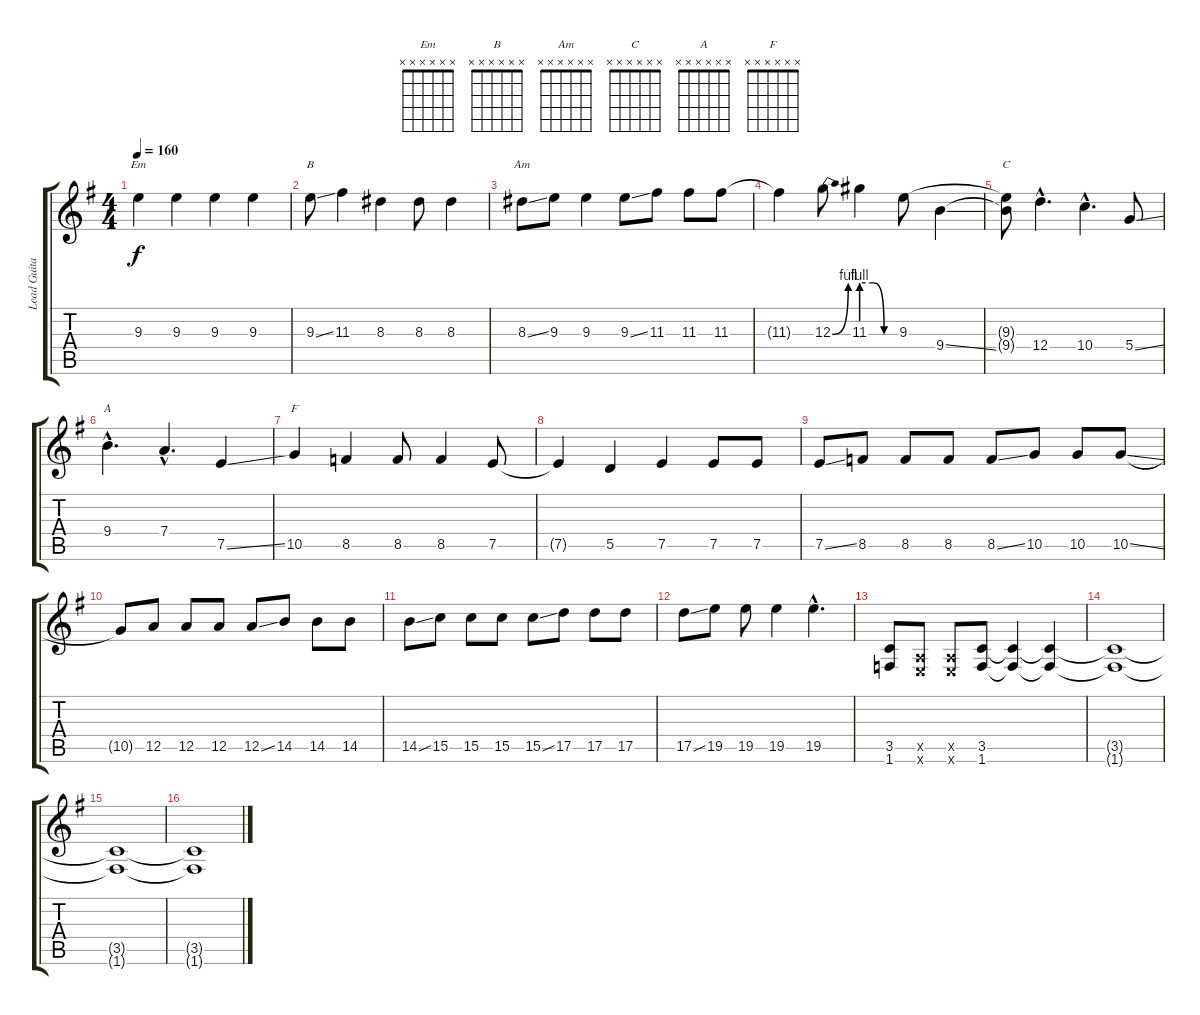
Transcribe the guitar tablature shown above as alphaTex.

\track ("Lead Guitar (Shahrokh Izadkhah)" "Lead Guita") {instrument overdrivenguitar}
\staff {score tabs}
\tuning (E4 B3 G3 D3 A2 E2) {hide}
\chord ("Em" x x x x x x)
\chord ("B" x x x x x x)
\chord ("Am" x x x x x x)
\chord ("C" x x x x x x)
\chord ("A" x x x x x x)
\chord ("F" x x x x x x)
\ts (4 4)
\tempo 160
\clef g2
\ks eminor
9.3.4{ch "Em" dy f} 9.3.4 9.3.4 9.3.4 |
9.3{ss}.8{ch "B"} 11.3.4 8.3.4 8.3.8 8.3.4 |
8.3{ss}.8{ch "Am"} 9.3.8 9.3.4 9.3{ss}.8 11.3.8 11.3.8 11.3.8 |
11.3{t}.4 12.3{be (bend 0 0 60 4)}.8 11.3{be (custom 0 4 20 4 40 0 60 0)}.4 9.3.8 9.4{ss}.4 |
(9.3{t} 9.4{t}).8{ch "C"} 12.4{hac}.4{d} 10.4{hac}.4{d} 5.4{ss}.8 |
9.4{hac}.4{d ch "A"} 7.4{hac}.4{d} 7.5{ss}.4 |
10.5.4{ch "F"} 8.5.4 8.5.8 8.5.4 7.5.8 |
7.5{t}.4 5.5.4 7.5.4 7.5.8 7.5.8 |
7.5{ss}.8 8.5.8 8.5.8 8.5.8 8.5{ss}.8 10.5.8 10.5.8 10.5{ss}.8 |
10.5{t}.8 12.5.8 12.5.8 12.5.8 12.5{ss}.8 14.5.8 14.5.8 14.5.8 |
14.5{ss}.8 15.5.8 15.5.8 15.5.8 15.5{ss}.8 17.5.8 17.5.8 17.5.8 |
17.5{ss}.8 19.5.8 19.5.8 19.5.4 19.5{hac}.4{d} |
(3.5 1.6).8 (0.5{x} 0.6{x}).8 (0.5{x} 0.6{x}).8 (3.5 1.6).8 (3.5{t} 1.6{t}).4 (3.5{t} 1.6{t}).4 |
(3.5{t} 1.6{t}).1 |
(3.5{t} 1.6{t}).1 |
(3.5{t} 1.6{t}).1
